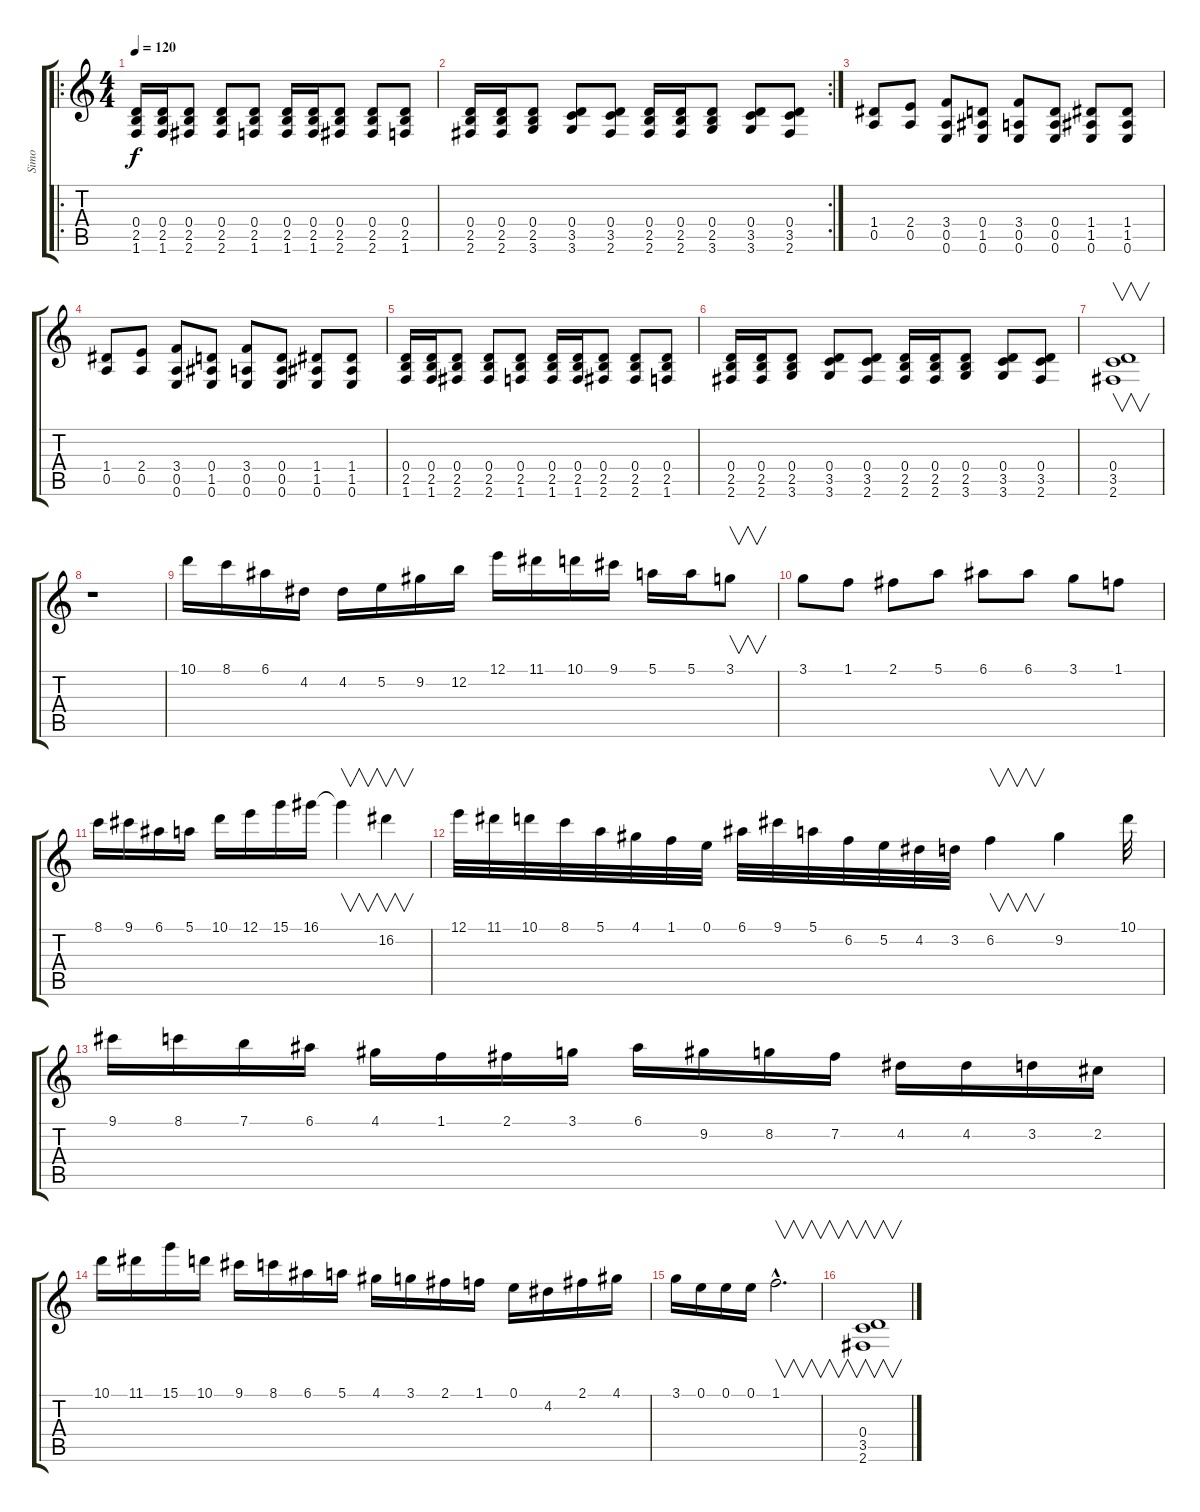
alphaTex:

\track ("Simo" "Simo") {instrument distortionguitar}
\staff {score tabs}
\tuning (E4 B3 G3 D3 A2 E2) {hide}
\ro
\ts (4 4)
\tempo 120
\clef g2
\ks c
(0.4 2.5 1.6).16{dy f} (0.4 2.5 1.6).16 (0.4 2.5 2.6).8 (0.4 2.5 2.6).8 (0.4 2.5 1.6).8 (0.4 2.5 1.6).16 (0.4 2.5 1.6).16 (0.4 2.5 2.6).8 (0.4 2.5 2.6).8 (0.4 2.5 1.6).8 |
\rc 2
(0.4 2.5 2.6).16 (0.4 2.5 2.6).16 (0.4 2.5 3.6).8 (0.4 3.5 3.6).8 (0.4 3.5 2.6).8 (0.4 2.5 2.6).16 (0.4 2.5 2.6).16 (0.4 2.5 3.6).8 (0.4 3.5 3.6).8 (0.4 3.5 2.6).8 |
(1.4 0.5).8 (2.4 0.5).8 (3.4 0.5 0.6).8 (0.4 1.5 0.6).8 (3.4 0.5 0.6).8 (0.4 0.5 0.6).8 (1.4 1.5 0.6).8 (1.4 1.5 0.6).8 |
(1.4 0.5).8 (2.4 0.5).8 (3.4 0.5 0.6).8 (0.4 1.5 0.6).8 (3.4 0.5 0.6).8 (0.4 0.5 0.6).8 (1.4 1.5 0.6).8 (1.4 1.5 0.6).8 |
(0.4 2.5 1.6).16 (0.4 2.5 1.6).16 (0.4 2.5 2.6).8 (0.4 2.5 2.6).8 (0.4 2.5 1.6).8 (0.4 2.5 1.6).16 (0.4 2.5 1.6).16 (0.4 2.5 2.6).8 (0.4 2.5 2.6).8 (0.4 2.5 1.6).8 |
(0.4 2.5 2.6).16 (0.4 2.5 2.6).16 (0.4 2.5 3.6).8 (0.4 3.5 3.6).8 (0.4 3.5 2.6).8 (0.4 2.5 2.6).16 (0.4 2.5 2.6).16 (0.4 2.5 3.6).8 (0.4 3.5 3.6).8 (0.4 3.5 2.6).8 |
(0.4 3.5 2.6).1{v} |
r.1 |
10.1.16 8.1.16 6.1.16 4.2.16 4.2.16 5.2.16 9.2.16 12.2.16 12.1.16 11.1.16 10.1.16 9.1.16 5.1.16 5.1.16 3.1.8{v} |
3.1.8 1.1.8 2.1.8 5.1.8 6.1.8 6.1.8 3.1.8 1.1.8 |
8.1.16 9.1.16 6.1.16 5.1.16 10.1.16 12.1.16 15.1.16 16.1.16 16.1{t}.4{v} 16.2.4{v} |
12.1.32 11.1.32 10.1.32 8.1.32 5.1.32 4.1.32 1.1.32 0.1.32 6.1.32 9.1.32 5.1.32 6.2.32 5.2.32 4.2.32 3.2.32 6.2.4{v} 9.2.4 10.1.32 |
9.1.16 8.1.16 7.1.16 6.1.16 4.1.16 1.1.16 2.1.16 3.1.16 6.1.16 9.2.16 8.2.16 7.2.16 4.2.16 4.2.16 3.2.16 2.2.16 |
10.1.16 11.1.16 15.1.16 10.1.16 9.1.16 8.1.16 6.1.16 5.1.16 4.1.16 3.1.16 2.1.16 1.1.16 0.1.16 4.2.16 2.1.16 4.1.16 |
3.1.16 0.1.16 0.1.16 0.1.16 1.1{hac}.2{v d} |
(0.4 3.5 2.6).1{v}
